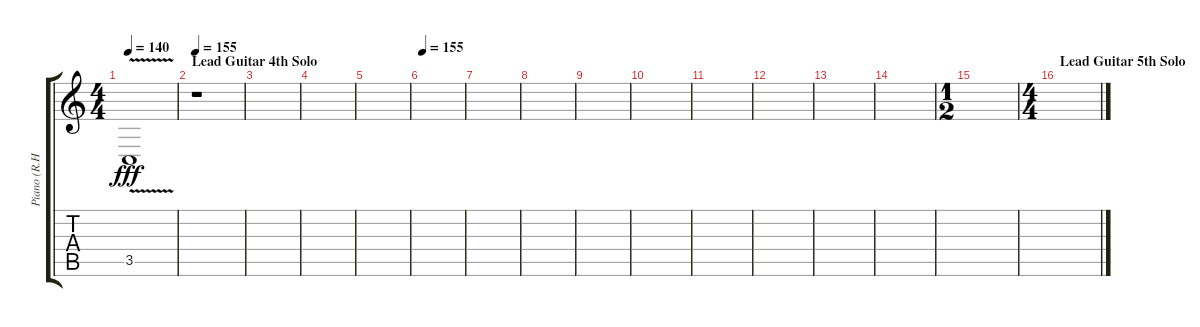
\track ("Piano (R.Hand)" "Piano (R.H") {instrument acousticgrandpiano}
\staff {score tabs}
\tuning (E4 B3 G3 D3 A2 E2) {hide}
\ts (4 4)
\tempo 140
\clef g2
\ks c
3.5{v}.1{dy fff} |
\section ("" "Lead Guitar 4th Solo")
\tempo 155
r.1 |
|
|
|
\tempo 155
|
|
|
|
|
|
|
|
|
\ts (1 2)
|
\ts (4 4)
\section ("" "Lead Guitar 5th Solo")
